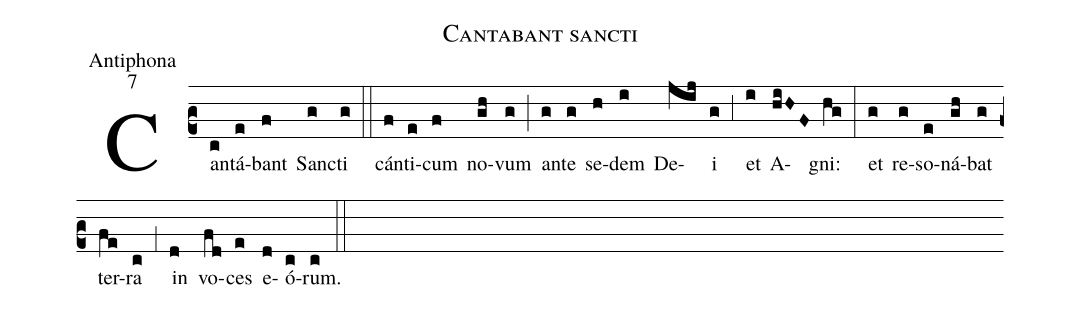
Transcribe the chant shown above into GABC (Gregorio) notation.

name:Cantabant sancti;
office-part:Antiphona;
mode:7;
%%
(c2) Can(c)tá(e)bant(f) San(g)cti(g) (::)
cán(f)ti(e)cum(f) no(gh)vum(g) (;) an(g)te(g) se(h)dem(i) De(jij)i(g) (,3) et(i) A(hiHF)gni:(hg) (:)
et(g) re(g)so(e)ná(gh)bat(g) ter(fe)ra(c) (,1) in(d) vo(fd)ces(e) e(d)ó(c)rum.(c) (::)
